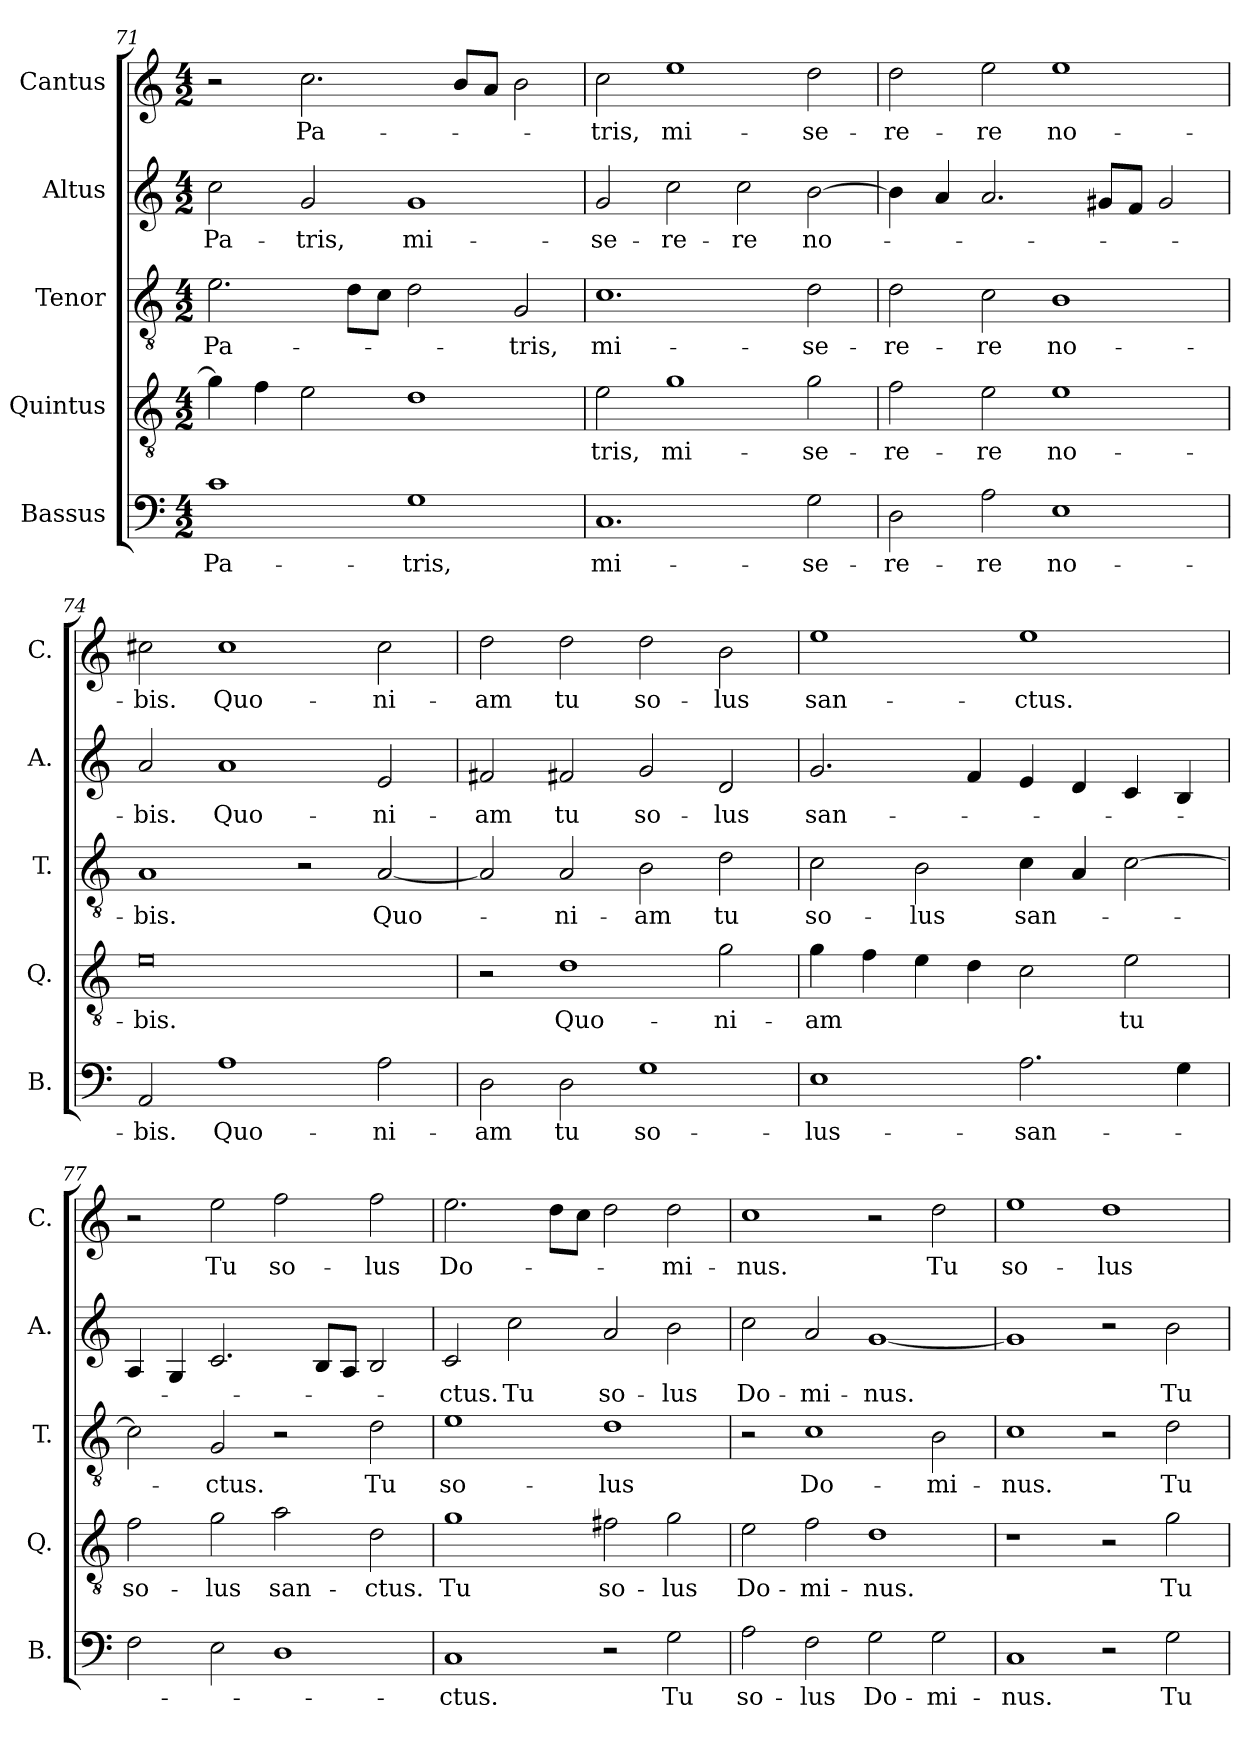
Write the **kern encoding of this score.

**kern	**text	**kern	**text	**kern	**text	**kern	**text	**kern	**text
*part5	*part5	*part4	*part4	*part3	*part3	*part2	*part2	*part1	*part1
*staff5	*staff5	*staff4	*staff4	*staff3	*staff3	*staff2	*staff2	*staff1	*staff1
*I"Bassus	*	*I"Quintus	*	*I"Tenor	*	*I"Altus	*	*I"Cantus	*
*I'B.	*	*I'Q.	*	*I'T.	*	*I'A.	*	*I'C.	*
*clefF4	*	*clefGv2	*	*clefGv2	*	*clefG2	*	*clefG2	*
*	*	*ITrd7c12	*	*ITrd7c12	*	*	*	*	*
*k[]	*	*k[]	*	*k[]	*	*k[]	*	*k[]	*
*C:	*	*C:	*	*C:	*	*C:	*	*C:	*
*M4/2	*	*M4/2	*	*M4/2	*	*M4/2	*	*M4/2	*
=71	=71	=71	=71	=71	=71	=71	=71	=71	=71
1c\	Pa-	4G\]	.	2.E\	Pa-	2cc\	Pa-	2r	.
.	.	4F\	.	.	.	.	.	.	.
.	.	2E\	.	.	.	2g/	-tris,	2.cc\	Pa-
.	.	.	.	8D\L	.	.	.	.	.
.	.	.	.	8C\J	.	.	.	.	.
1G\	-tris,	1D\	.	2D\	.	1g/	mi-	.	.
.	.	.	.	.	.	.	.	8b/L	.
.	.	.	.	.	.	.	.	8a/J	.
.	.	.	.	2GG/	-tris,	.	.	2b\	.
=72	=72	=72	=72	=72	=72	=72	=72	=72	=72
1.C/	mi-	2E\	-tris,	1.C\	mi-	2g/	-se-	2cc\	-tris,
.	.	1G\	mi-	.	.	2cc\	-re-	1ee\	mi-
.	.	.	.	.	.	2cc\	-re	.	.
2G\	-se-	2G\	-se-	2D\	-se-	[2b\	no-	2dd\	-se-
=73	=73	=73	=73	=73	=73	=73	=73	=73	=73
2D\	-re-	2F\	-re-	2D\	-re-	4b\]	.	2dd\	-re-
.	.	.	.	.	.	4a/	.	.	.
2A\	-re	2E\	-re	2C\	-re	2.a/	.	2ee\	-re
1E\	no-	1E\	no-	1BB\	no-	.	.	1ee\	no-
.	.	.	.	.	.	8g#/L	.	.	.
.	.	.	.	.	.	8f/J	.	.	.
.	.	.	.	.	.	2g#/	.	.	.
=74	=74	=74	=74	=74	=74	=74	=74	=74	=74
2AA/	-bis.	0E\	-bis.	1AA/	-bis.	2a/	-bis.	2cc#X\	-bis.
1A\	Quo-	.	.	.	.	1a/	Quo-	1cc#\	Quo-
.	.	.	.	2r	.	.	.	.	.
2A\	-ni-	.	.	[2AA/	Quo-	2e/	-ni-	2cc#\	-ni-
=75	=75	=75	=75	=75	=75	=75	=75	=75	=75
2D\	-am	2r	.	2AA/]	.	2f#/	-am	2dd\	-am
2D\	tu	1D\	Quo-	2AA/	-ni-	2f#X/	tu	2dd\	tu
1G\	so-	.	.	2BB\	-am	2g/	so-	2dd\	so-
.	.	2G\	-ni-	2D\	tu	2d/	-lus	2b\	-lus
=76	=76	=76	=76	=76	=76	=76	=76	=76	=76
1E\	-lus-	4G\	-am	2C\	so-	2.g/	san-	1ee\	san-
.	.	4F\	.	.	.	.	.	.	.
.	.	4E\	.	2BB\	-lus	.	.	.	.
.	.	4D\	.	.	.	4f/	.	.	.
2.A\	-san-	2C\	.	4C\	san-	4e/	.	1ee\	-ctus.
.	.	.	.	4AA/	.	4d/	.	.	.
.	.	2E\	tu	[2C\	.	4c/	.	.	.
4G\	.	.	.	.	.	4B/	.	.	.
=77	=77	=77	=77	=77	=77	=77	=77	=77	=77
2F\	.	2F\	so-	2C\]	.	4A/	.	2r	.
.	.	.	.	.	.	4G/	.	.	.
2E\	.	2G\	-lus	2GG/	-ctus.	2.c/	.	2ee\	Tu
1D\	.	2A\	san-	2r	.	.	.	2ff\	so-
.	.	.	.	.	.	8B/L	.	.	.
.	.	.	.	.	.	8A/J	.	.	.
.	.	2D\	-ctus.	2D\	Tu	2B/	.	2ff\	-lus
=78	=78	=78	=78	=78	=78	=78	=78	=78	=78
1C/	-ctus.	1G\	Tu	1E\	so-	2c/	-ctus.	2.ee\	Do-
.	.	.	.	.	.	2cc\	Tu	.	.
.	.	.	.	.	.	.	.	8dd\L	.
.	.	.	.	.	.	.	.	8cc\J	.
2r	.	2F#X\	so-	1D\	-lus	2a/	so-	2dd\	.
2G\	Tu	2G\	-lus	.	.	2b\	-lus	2dd\	-mi-
=79	=79	=79	=79	=79	=79	=79	=79	=79	=79
2A\	so-	2E\	Do-	2r	.	2cc\	Do-	1cc\	-nus.
2F\	-lus	2F\	-mi-	1C\	Do-	2a/	-mi-	.	.
2G\	Do-	1D\	-nus.	.	.	[1g/	-nus.	2r	.
2G\	-mi-	.	.	2BB\	-mi-	.	.	2dd\	Tu
=80	=80	=80	=80	=80	=80	=80	=80	=80	=80
1C/	-nus.	1r	.	1C\	-nus.	1g/]	.	1ee\	so-
2r	.	2r	.	2r	.	2r	.	1dd\	-lus
2G\	Tu	2G\	Tu	2D\	Tu	2b\	Tu	.	.
=	=	=	=	=	=	=	=	=	=
*-	*-	*-	*-	*-	*-	*-	*-	*-	*-
